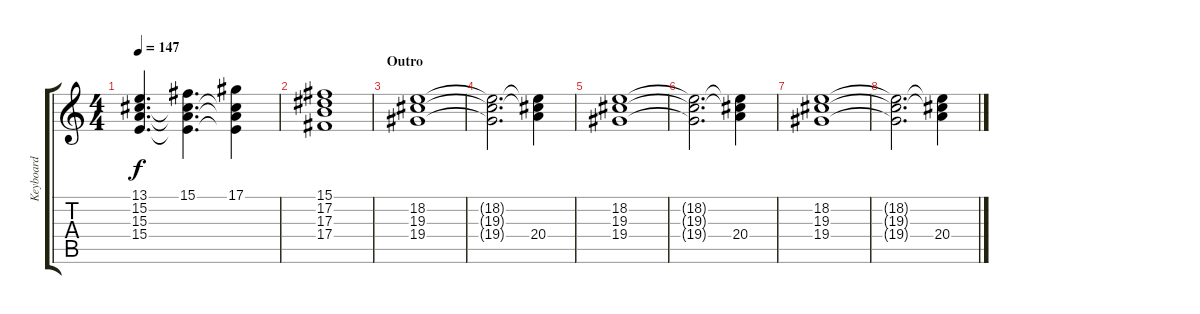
\track ("Keyboard" "Keyboard") {instrument stringensemble1}
\staff {score tabs}
\tuning (Eb4 Bb3 Gb3 Db3 Ab2 Eb2) {hide}
\ts (4 4)
\tempo 147
\clef g2
\ks c
(13.1 15.2 15.3 15.4).4{d dy f} (15.1 15.2{t} 15.3{t} 15.4{t}).4{d} (17.1 15.2{t} 15.3{t} 15.4{t}).4 |
(15.1 17.2 17.3 17.4).1 |
\section ("" "Outro")
(18.2 19.3 19.4).1 |
(18.2{t} 19.3{t} 19.4{t}).2{d} (18.2{t} 19.3{t} 20.4).4 |
(18.2 19.3 19.4).1 |
(18.2{t} 19.3{t} 19.4{t}).2{d} (18.2{t} 19.3{t} 20.4).4 |
(18.2 19.3 19.4).1 |
(18.2{t} 19.3{t} 19.4{t}).2{d} (18.2{t} 19.3{t} 20.4).4
